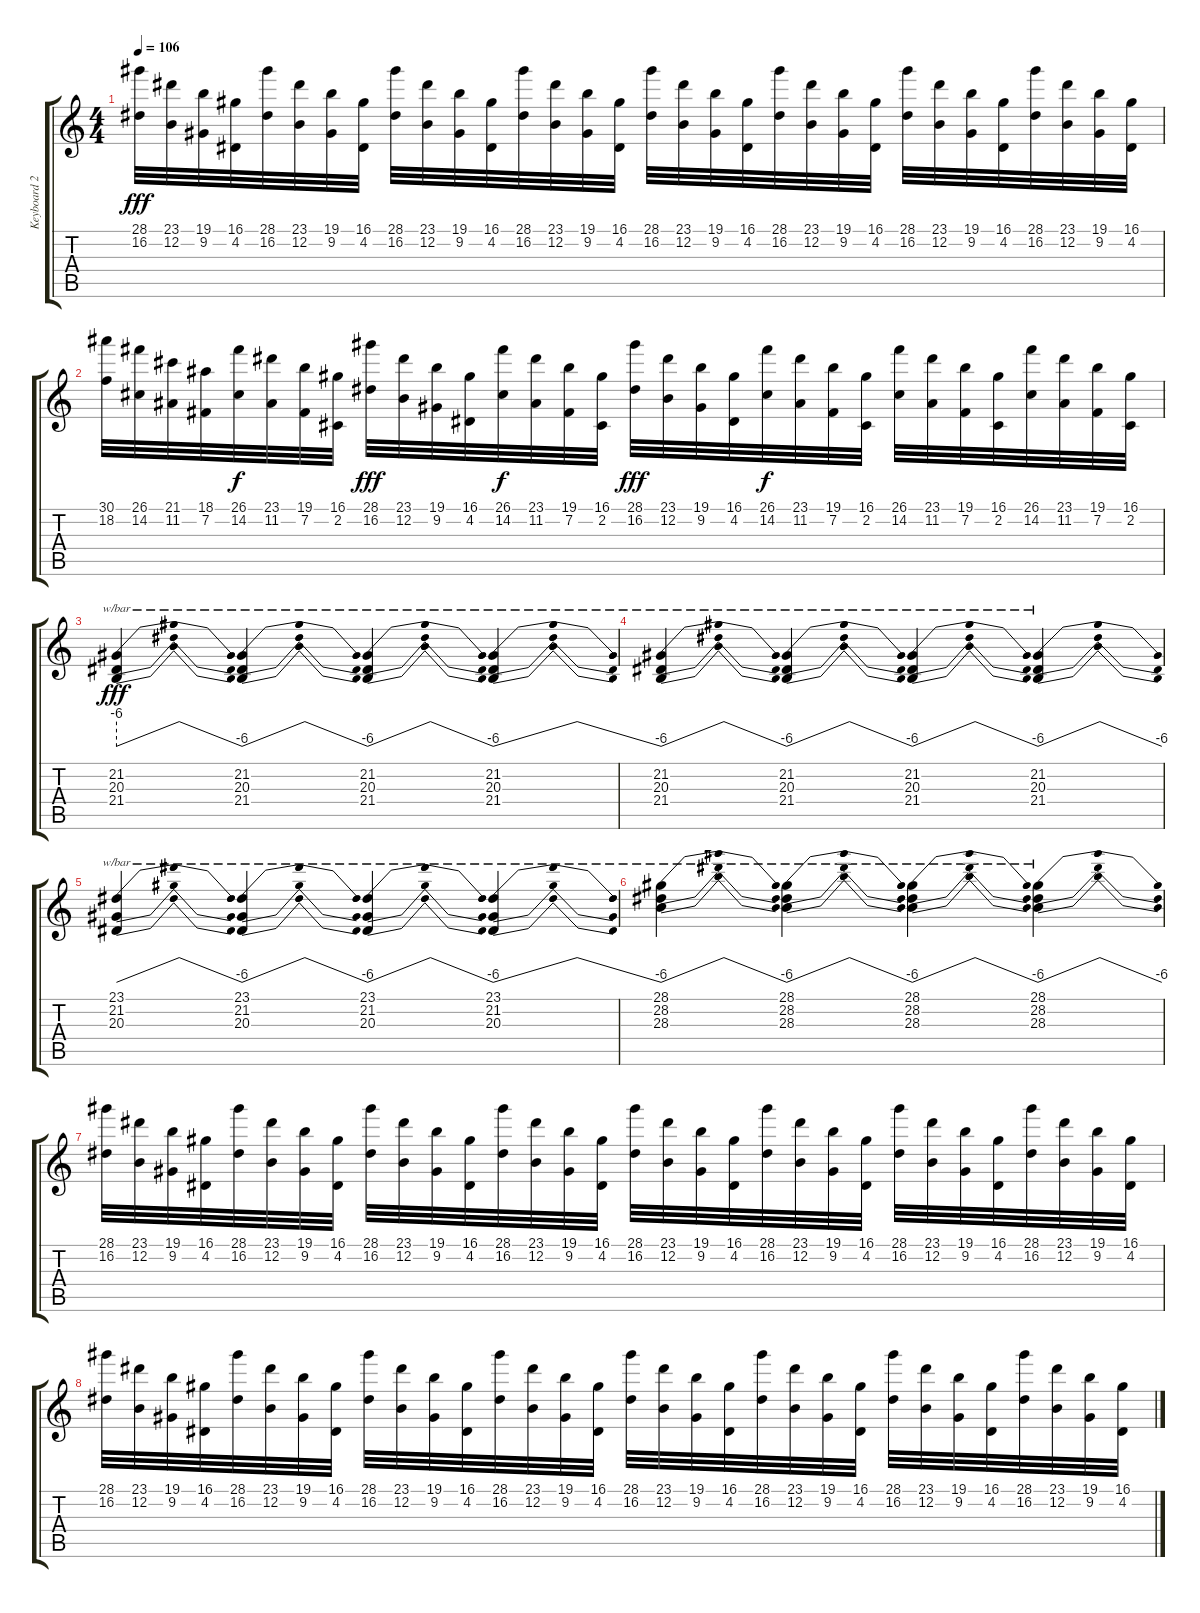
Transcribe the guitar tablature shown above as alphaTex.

\track ("Keyboard 2" "Keyboard 2") {instrument drawbarorgan}
\staff {score tabs}
\tuning (E4 B3 G3 D3 A2 E2) {hide}
\ts (4 4)
\tempo 106
\clef g2
\ks c
(28.1 16.2).32{dy fff} (23.1 12.2).32 (19.1 9.2).32 (16.1 4.2).32 (28.1 16.2).32 (23.1 12.2).32 (19.1 9.2).32 (16.1 4.2).32 (28.1 16.2).32 (23.1 12.2).32 (19.1 9.2).32 (16.1 4.2).32 (28.1 16.2).32 (23.1 12.2).32 (19.1 9.2).32 (16.1 4.2).32 (28.1 16.2).32 (23.1 12.2).32 (19.1 9.2).32 (16.1 4.2).32 (28.1 16.2).32 (23.1 12.2).32 (19.1 9.2).32 (16.1 4.2).32 (28.1 16.2).32 (23.1 12.2).32 (19.1 9.2).32 (16.1 4.2).32 (28.1 16.2).32 (23.1 12.2).32 (19.1 9.2).32 (16.1 4.2).32 |
(30.1 18.2).32 (26.1 14.2).32 (21.1 11.2).32 (18.1 7.2).32 (26.1 14.2).32{dy f} (23.1 11.2).32 (19.1 7.2).32 (16.1 2.2).32 (28.1 16.2).32{dy fff} (23.1 12.2).32 (19.1 9.2).32 (16.1 4.2).32 (26.1 14.2).32{dy f} (23.1 11.2).32 (19.1 7.2).32 (16.1 2.2).32 (28.1 16.2).32{dy fff} (23.1 12.2).32 (19.1 9.2).32 (16.1 4.2).32 (26.1 14.2).32{dy f} (23.1 11.2).32 (19.1 7.2).32 (16.1 2.2).32 (26.1 14.2).32 (23.1 11.2).32 (19.1 7.2).32 (16.1 2.2).32 (26.1 14.2).32 (23.1 11.2).32 (19.1 7.2).32 (16.1 2.2).32 |
(21.2 20.3 21.4).4{tbe (dip default 0 -24 7 0 19 0 60 -24) dy fff} (21.2 20.3 21.4).4{tbe (dip default 0 -24 7 0 19 0 60 -24)} (21.2 20.3 21.4).4{tbe (dip default 0 -24 7 0 19 0 60 -24)} (21.2 20.3 21.4).4{tbe (dip default 0 -24 7 0 19 0 60 -24)} |
(21.2 20.3 21.4).4{tbe (dip default 0 -24 7 0 19 0 60 -24)} (21.2 20.3 21.4).4{tbe (dip default 0 -24 7 0 19 0 60 -24)} (21.2 20.3 21.4).4{tbe (dip default 0 -24 7 0 19 0 60 -24)} (21.2 20.3 21.4).4{tbe (dip default 0 -24 7 0 19 0 60 -24)} |
(23.1 21.2 20.3).4{tbe (dip default 0 -24 7 0 19 0 60 -24)} (23.1 21.2 20.3).4{tbe (dip default 0 -24 7 0 19 0 60 -24)} (23.1 21.2 20.3).4{tbe (dip default 0 -24 7 0 19 0 60 -24)} (23.1 21.2 20.3).4{tbe (dip default 0 -24 7 0 19 0 60 -24)} |
(28.1 28.2 28.3).4{tbe (dip default 0 -24 7 0 19 0 60 -24)} (28.1 28.2 28.3).4{tbe (dip default 0 -24 7 0 19 0 60 -24)} (28.1 28.2 28.3).4{tbe (dip default 0 -24 7 0 19 0 60 -24)} (28.1 28.2 28.3).4{tbe (dip default 0 -24 7 0 19 0 60 -24)} |
(28.1 16.2).32 (23.1 12.2).32 (19.1 9.2).32 (16.1 4.2).32 (28.1 16.2).32 (23.1 12.2).32 (19.1 9.2).32 (16.1 4.2).32 (28.1 16.2).32 (23.1 12.2).32 (19.1 9.2).32 (16.1 4.2).32 (28.1 16.2).32 (23.1 12.2).32 (19.1 9.2).32 (16.1 4.2).32 (28.1 16.2).32 (23.1 12.2).32 (19.1 9.2).32 (16.1 4.2).32 (28.1 16.2).32 (23.1 12.2).32 (19.1 9.2).32 (16.1 4.2).32 (28.1 16.2).32 (23.1 12.2).32 (19.1 9.2).32 (16.1 4.2).32 (28.1 16.2).32 (23.1 12.2).32 (19.1 9.2).32 (16.1 4.2).32 |
(28.1 16.2).32 (23.1 12.2).32 (19.1 9.2).32 (16.1 4.2).32 (28.1 16.2).32 (23.1 12.2).32 (19.1 9.2).32 (16.1 4.2).32 (28.1 16.2).32 (23.1 12.2).32 (19.1 9.2).32 (16.1 4.2).32 (28.1 16.2).32 (23.1 12.2).32 (19.1 9.2).32 (16.1 4.2).32 (28.1 16.2).32 (23.1 12.2).32 (19.1 9.2).32 (16.1 4.2).32 (28.1 16.2).32 (23.1 12.2).32 (19.1 9.2).32 (16.1 4.2).32 (28.1 16.2).32 (23.1 12.2).32 (19.1 9.2).32 (16.1 4.2).32 (28.1 16.2).32 (23.1 12.2).32 (19.1 9.2).32 (16.1 4.2).32
